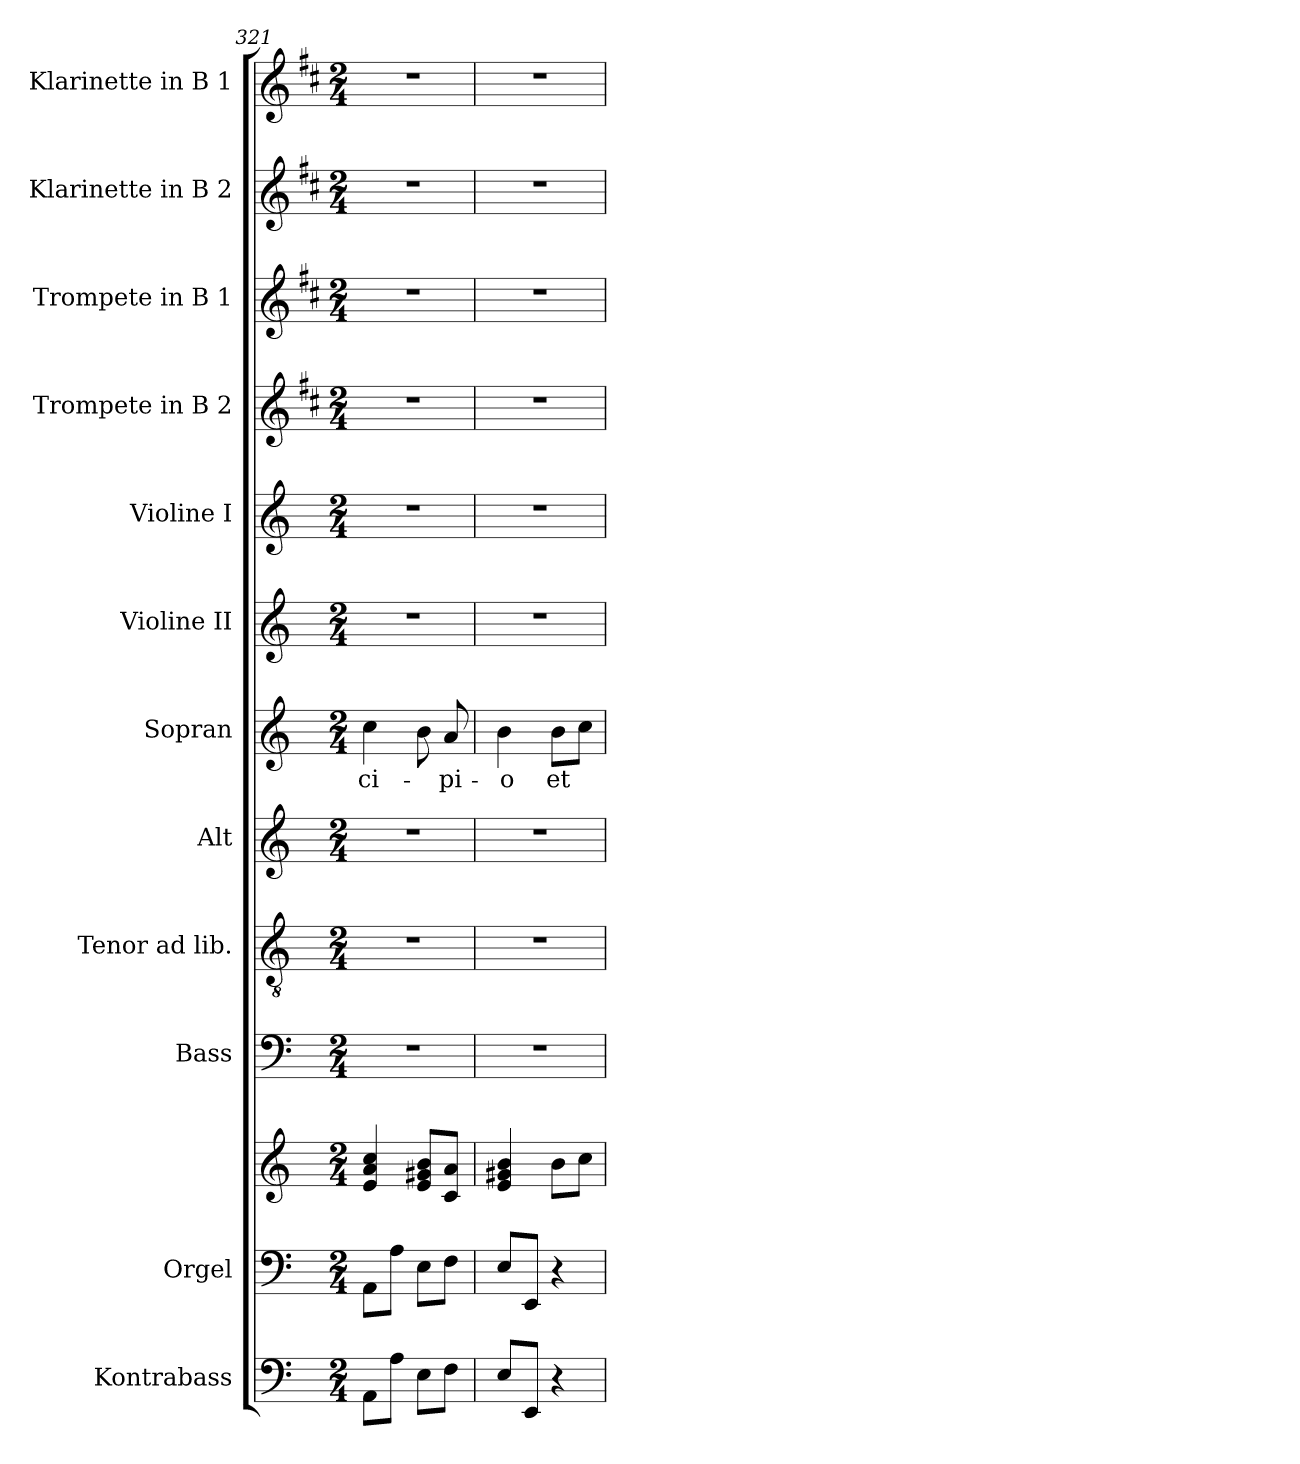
**kern	**kern	**kern	**kern	**kern	**kern	**kern	**text	**kern	**kern	**kern	**kern	**kern	**kern
*part12	*part11	*part11	*part10	*part9	*part8	*part7	*part7	*part6	*part5	*part4	*part3	*part2	*part1
*staff13	*staff12	*staff11	*staff10	*staff9	*staff8	*staff7	*staff7	*staff6	*staff5	*staff4	*staff3	*staff2	*staff1
*I"Kontrabass	*I"Orgel	*	*I"Bass	*I"Tenor ad lib.	*I"Alt	*I"Sopran	*	*I"Violine II	*I"Violine I	*I"Trompete in B 2	*I"Trompete in B 1	*I"Klarinette in B 2	*I"Klarinette in B 1
*I'Kb.	*I'Org.	*	*I'B	*I'T	*I'A	*I'S	*	*I'Vl. II	*I'Vl. I	*	*	*	*
*clefF4	*clefF4	*clefG2	*clefF4	*clefGv2	*clefG2	*clefG2	*	*clefG2	*clefG2	*clefG2	*clefG2	*clefG2	*clefG2
*ITrd7c12	*	*	*	*	*	*	*	*	*	*ITrd1c2	*ITrd1c2	*ITrd1c2	*ITrd1c2
*k[]	*k[]	*k[]	*k[]	*k[]	*k[]	*k[]	*	*k[]	*k[]	*k[]	*k[]	*k[]	*k[]
*C:	*C:	*C:	*C:	*C:	*C:	*C:	*	*C:	*C:	*C:	*C:	*C:	*C:
*M2/4	*M2/4	*M2/4	*M2/4	*M2/4	*M2/4	*M2/4	*	*M2/4	*M2/4	*M2/4	*M2/4	*M2/4	*M2/4
=321	=321	=321	=321	=321	=321	=321	=321	=321	=321	=321	=321	=321	=321
!	!	!	!	!	!	!	!LO:LY:b	!	!	!	!	!	!
8AAA\L	8AA\L	4e/ 4a/ 4cc/	2r	2r	2r	4cc\	-ci-	2r	2r	2r	2r	2r	2r
8AA\J	8A\J	.	.	.	.	.	.	.	.	.	.	.	.
8EE\L	8E\L	8e/ 8g#X/ 8b/L	.	.	.	8b\	.	.	.	.	.	.	.
!	!	!	!	!	!	!	!LO:LY:b	!	!	!	!	!	!
8FF\J	8F\J	8c/ 8a/J	.	.	.	8a/	-pi-	.	.	.	.	.	.
=322	=322	=322	=322	=322	=322	=322	=322	=322	=322	=322	=322	=322	=322
!	!	!	!	!	!	!	!LO:LY:b	!	!	!	!	!	!
8EE/L	8E/L	4e/ 4g#X/ 4b/	2r	2r	2r	4b\	-o	2r	2r	2r	2r	2r	2r
8EEE/J	8EE/J	.	.	.	.	.	.	.	.	.	.	.	.
!	!	!	!	!	!	!	!LO:LY:b	!	!	!	!	!	!
4r	4r	8b\L	.	.	.	8b\L	et	.	.	.	.	.	.
.	.	8cc\J	.	.	.	8cc\J	.	.	.	.	.	.	.
=	=	=	=	=	=	=	=	=	=	=	=	=	=
*-	*-	*-	*-	*-	*-	*-	*-	*-	*-	*-	*-	*-	*-
